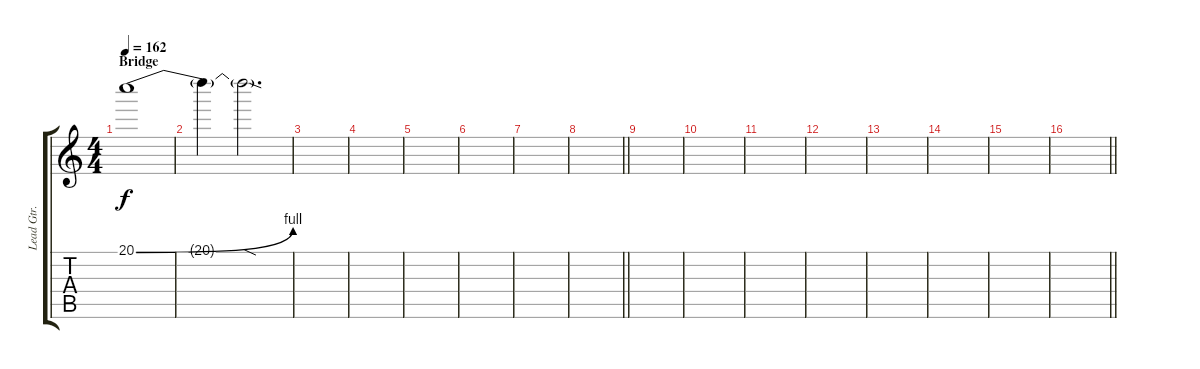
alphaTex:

\track ("Lead Gtr." "Lead Gtr.") {instrument distortionguitar}
\staff {score tabs}
\tuning (E4 B3 G3 D3 A2 D2) {hide}
\ts (4 4)
\section ("" "Bridge")
\tempo 162
\clef g2
\ks c
20.1{be (bend 0 0 60 4)}.1{dy f} |
20.1{t}.4 20.1{sod t}.2{d} |
|
|
|
|
|
\barLineRight lightlight
|
\section ("" "")
|
|
|
|
|
|
|
\barLineRight lightlight
